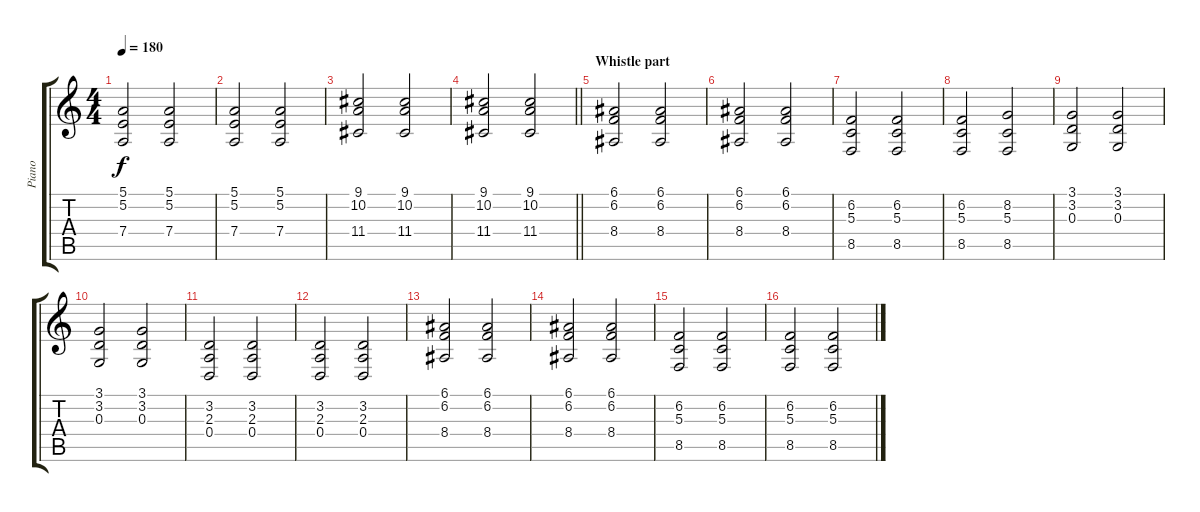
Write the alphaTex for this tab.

\track ("Piano" "Piano") {instrument brightacousticpiano}
\staff {score tabs}
\tuning (E4 B3 G3 D3 A2 D2) {hide}
\ts (4 4)
\tempo 180
\clef g2
\ks c
(5.1 5.2 7.4).2{dy f} (5.1 5.2 7.4).2 |
(5.1 5.2 7.4).2 (5.1 5.2 7.4).2 |
(9.1 10.2 11.4).2 (9.1 10.2 11.4).2 |
\barLineRight lightlight
(9.1 10.2 11.4).2 (9.1 10.2 11.4).2 |
\section ("" "Whistle part")
(6.1 6.2 8.4).2 (6.1 6.2 8.4).2 |
(6.1 6.2 8.4).2 (6.1 6.2 8.4).2 |
(6.2 5.3 8.5).2 (6.2 5.3 8.5).2 |
(6.2 5.3 8.5).2 (8.2 5.3 8.5).2 |
(3.1 3.2 0.3).2 (3.1 3.2 0.3).2 |
(3.1 3.2 0.3).2 (3.1 3.2 0.3).2 |
(3.2 2.3 0.4).2 (3.2 2.3 0.4).2 |
(3.2 2.3 0.4).2 (3.2 2.3 0.4).2 |
(6.1 6.2 8.4).2 (6.1 6.2 8.4).2 |
(6.1 6.2 8.4).2 (6.1 6.2 8.4).2 |
(6.2 5.3 8.5).2 (6.2 5.3 8.5).2 |
(6.2 5.3 8.5).2 (6.2 5.3 8.5).2
